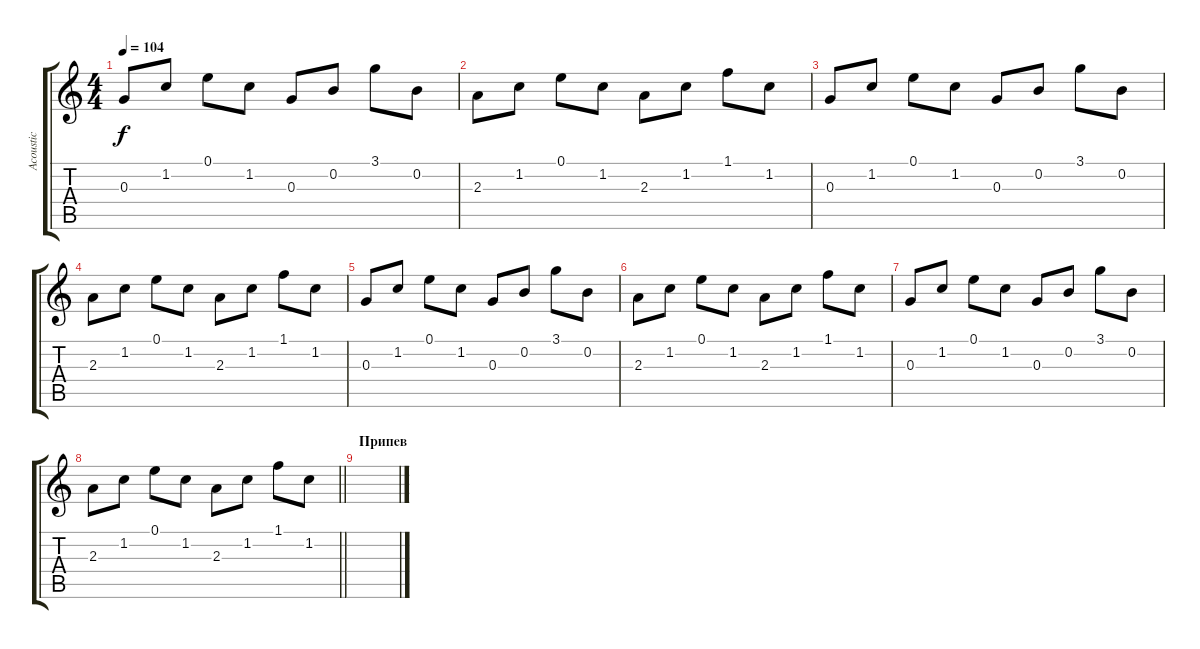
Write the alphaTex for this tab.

\track ("Acoustic" "Acoustic") {instrument acousticguitarsteel}
\staff {score tabs}
\tuning (E4 B3 G3 D3 A2 E2) {hide}
\ts (4 4)
\tempo 104
\clef g2
\ks c
0.3.8{dy f} 1.2.8 0.1.8 1.2.8 0.3.8 0.2.8 3.1.8 0.2.8 |
2.3.8 1.2.8 0.1.8 1.2.8 2.3.8 1.2.8 1.1.8 1.2.8 |
0.3.8 1.2.8 0.1.8 1.2.8 0.3.8 0.2.8 3.1.8 0.2.8 |
2.3.8 1.2.8 0.1.8 1.2.8 2.3.8 1.2.8 1.1.8 1.2.8 |
0.3.8 1.2.8 0.1.8 1.2.8 0.3.8 0.2.8 3.1.8 0.2.8 |
2.3.8 1.2.8 0.1.8 1.2.8 2.3.8 1.2.8 1.1.8 1.2.8 |
0.3.8 1.2.8 0.1.8 1.2.8 0.3.8 0.2.8 3.1.8 0.2.8 |
\barLineRight lightlight
2.3.8 1.2.8 0.1.8 1.2.8 2.3.8 1.2.8 1.1.8 1.2.8 |
\section ("" "Припев")
